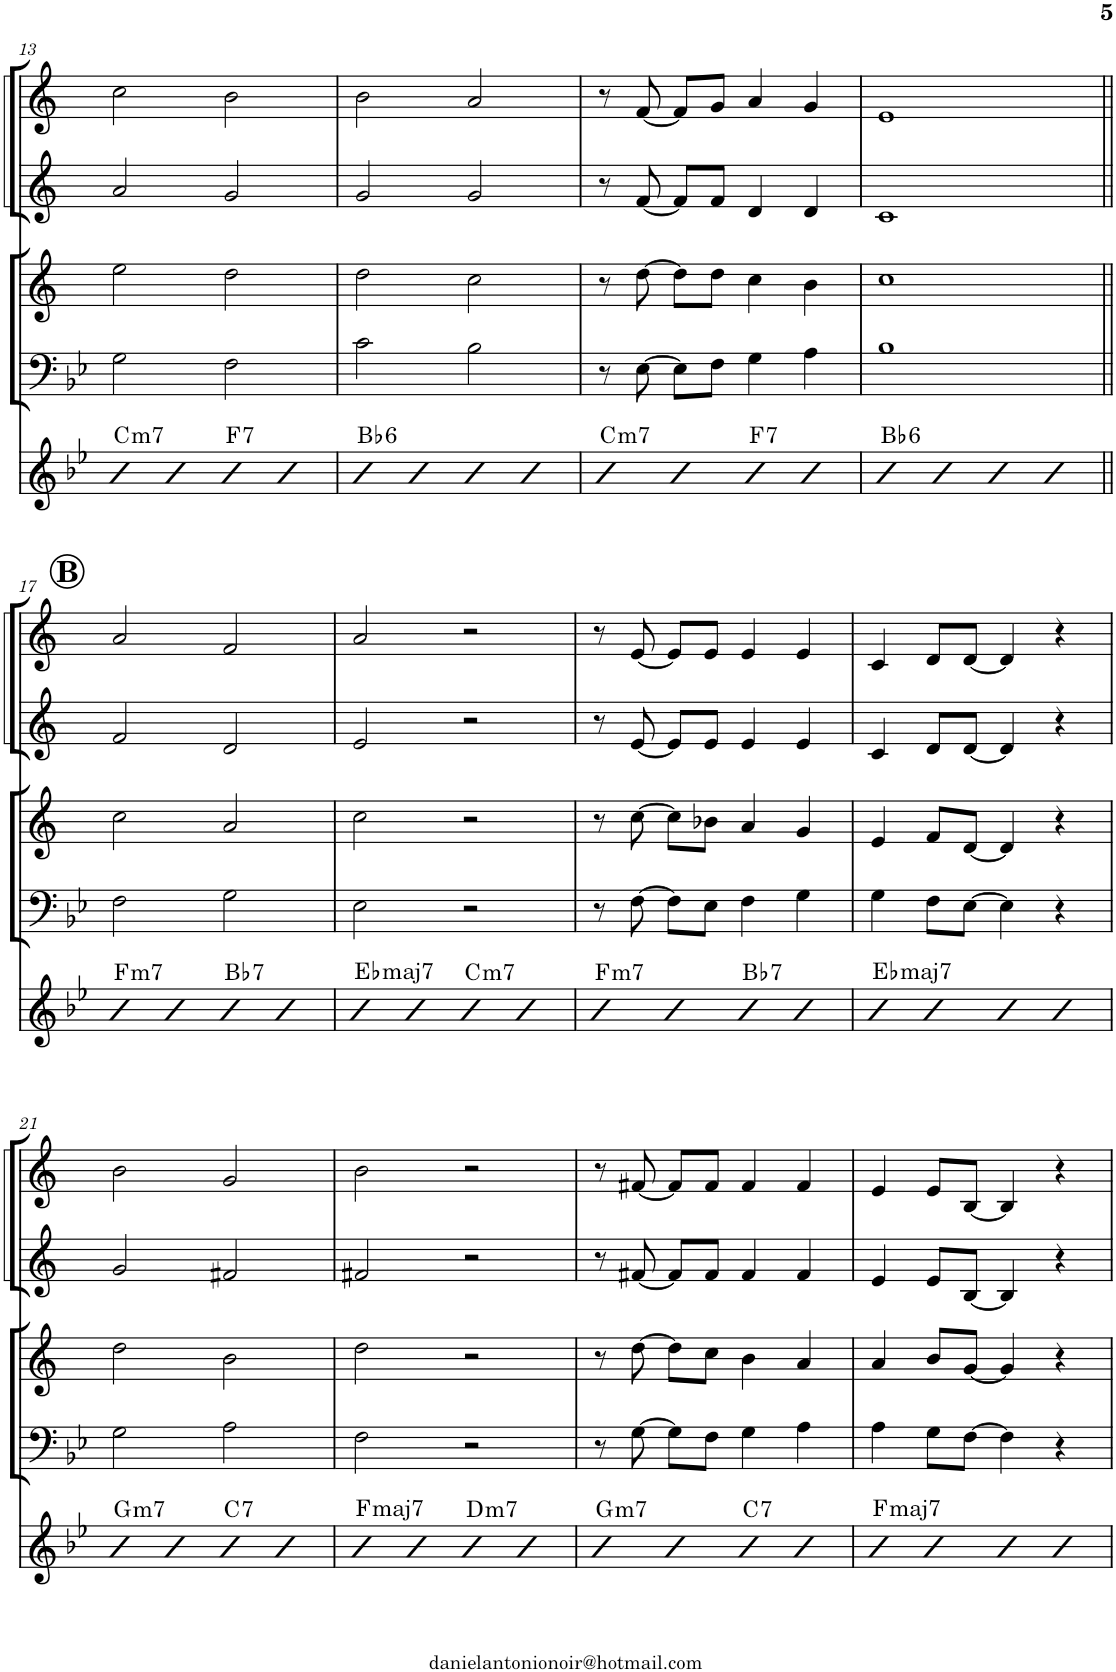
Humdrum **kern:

**kern	**harte	**kern	**kern	**kern	**kern
*part5	*part5	*part4	*part3	*part2	*part1
*staff5	*	*staff4	*staff3	*staff2	*staff1
*I"Guitarra	*	*I"Trombón	*I"Trompeta	*I"Clarinete II	*I"Clarinete I
*	*	*I'Trb	*I'Tpt	*I'Cl	*I'Cl
!!LO:PB:g=z
*clefG2	*	*clefF4	*clefG2	*clefG2	*clefG2
*	*	*	*Trd1c2	*Trd1c2	*Trd1c2
*k[b-e-]	*	*k[b-e-]	*k[]	*k[]	*k[]
*M4/4	*	*M4/4	*M4/4	*M4/4	*M4/4
=13	=13	=13	=13	=13	=13
!	!LO:H:kt=m7	!	!	!	!
4b-	C:min7	2G\	2ee\	2a/	2cc\
4b-	.	.	.	.	.
!	!LO:H:kt=7	!	!	!	!
4b-	F:7	2F\	2dd\	2g/	2b\
4b-	.	.	.	.	.
=14	=14	=14	=14	=14	=14
!	!LO:H:kt=6	!	!	!	!
4b-	Bb:maj6	2c\	2dd\	2g/	2b\
4b-	.	.	.	.	.
4b-	.	2B-\	2cc\	2g/	2a/
4b-	.	.	.	.	.
=15	=15	=15	=15	=15	=15
!	!LO:H:kt=m7	!	!	!	!
4b-	C:min7	8r	8r	8r	8r
.	.	[8E-\	[8dd\	[8f/	[8f/
4b-	.	8E-\L]	8dd\L]	8f/L]	8f/L]
.	.	8F\J	8dd\J	8f/J	8g/J
!	!LO:H:kt=7	!	!	!	!
4b-	F:7	4G\	4cc\	4d/	4a/
4b-	.	4A\	4b\	4d/	4g/
=16	=16	=16	=16	=16	=16
!	!LO:H:kt=6	!	!	!	!
4b-	Bb:maj6	1B-	1cc	1c	1e
4b-	.	.	.	.	.
4b-	.	.	.	.	.
4b-	.	.	.	.	.
!!LO:LB:g=z
!!LO:REH:place=s1:a:B:cj:enc=circle:fs=14:t=B
=17||	=17||	=17||	=17||	=17||	=17||
!	!LO:H:kt=m7	!	!	!	!
4b-	F:min7	2F\	2cc\	2f/	2a/
4b-	.	.	.	.	.
!	!LO:H:kt=7	!	!	!	!
4b-	Bb:7	2G\	2a/	2d/	2f/
4b-	.	.	.	.	.
=18	=18	=18	=18	=18	=18
!	!LO:H:kt=maj7	!	!	!	!
4b-	Eb:maj7	2E-\	2cc\	2e/	2a/
4b-	.	.	.	.	.
!	!LO:H:kt=m7	!	!	!	!
4b-	C:min7	2r	2r	2r	2r
4b-	.	.	.	.	.
=19	=19	=19	=19	=19	=19
!	!LO:H:kt=m7	!	!	!	!
4b-	F:min7	8r	8r	8r	8r
.	.	[8F\	[8cc\	[8e/	[8e/
4b-	.	8F\L]	8cc\L]	8e/L]	8e/L]
.	.	8E-\J	8b-X\J	8e/J	8e/J
!	!LO:H:kt=7	!	!	!	!
4b-	Bb:7	4F\	4a/	4e/	4e/
4b-	.	4G\	4g/	4e/	4e/
=20	=20	=20	=20	=20	=20
!	!LO:H:kt=maj7	!	!	!	!
4b-	Eb:maj7	4G\	4e/	4c/	4c/
4b-	.	8F\L	8f/L	8d/L	8d/L
.	.	[8E-\J	[8d/J	[8d/J	[8d/J
4b-	.	4E-\]	4d/]	4d/]	4d/]
4b-	.	4r	4r	4r	4r
!!LO:LB:g=z
=21	=21	=21	=21	=21	=21
!	!LO:H:kt=m7	!	!	!	!
4b-	G:min7	2G\	2dd\	2g/	2b\
4b-	.	.	.	.	.
!	!LO:H:kt=7	!	!	!	!
4b-	C:7	2A\	2b\	2f#X/	2g/
4b-	.	.	.	.	.
=22	=22	=22	=22	=22	=22
!	!LO:H:kt=maj7	!	!	!	!
4b-	F:maj7	2F\	2dd\	2f#X/	2b\
4b-	.	.	.	.	.
!	!LO:H:kt=m7	!	!	!	!
4b-	D:min7	2r	2r	2r	2r
4b-	.	.	.	.	.
=23	=23	=23	=23	=23	=23
!	!LO:H:kt=m7	!	!	!	!
4b-	G:min7	8r	8r	8r	8r
.	.	[8G\	[8dd\	[8f#X/	[8f#X/
4b-	.	8G\L]	8dd\L]	8f#/L]	8f#/L]
.	.	8F\J	8cc\J	8f#/J	8f#/J
!	!LO:H:kt=7	!	!	!	!
4b-	C:7	4G\	4b\	4f#/	4f#/
4b-	.	4A\	4a/	4f#/	4f#/
=24	=24	=24	=24	=24	=24
!	!LO:H:kt=maj7	!	!	!	!
4b-	F:maj7	4A\	4a/	4e/	4e/
4b-	.	8G\L	8b/L	8e/L	8e/L
.	.	[8F\J	[8g/J	[8B/J	[8B/J
4b-	.	4F\]	4g/]	4B/]	4B/]
4b-	.	4r	4r	4r	4r
=	=	=	=	=	=
*-	*-	*-	*-	*-	*-
